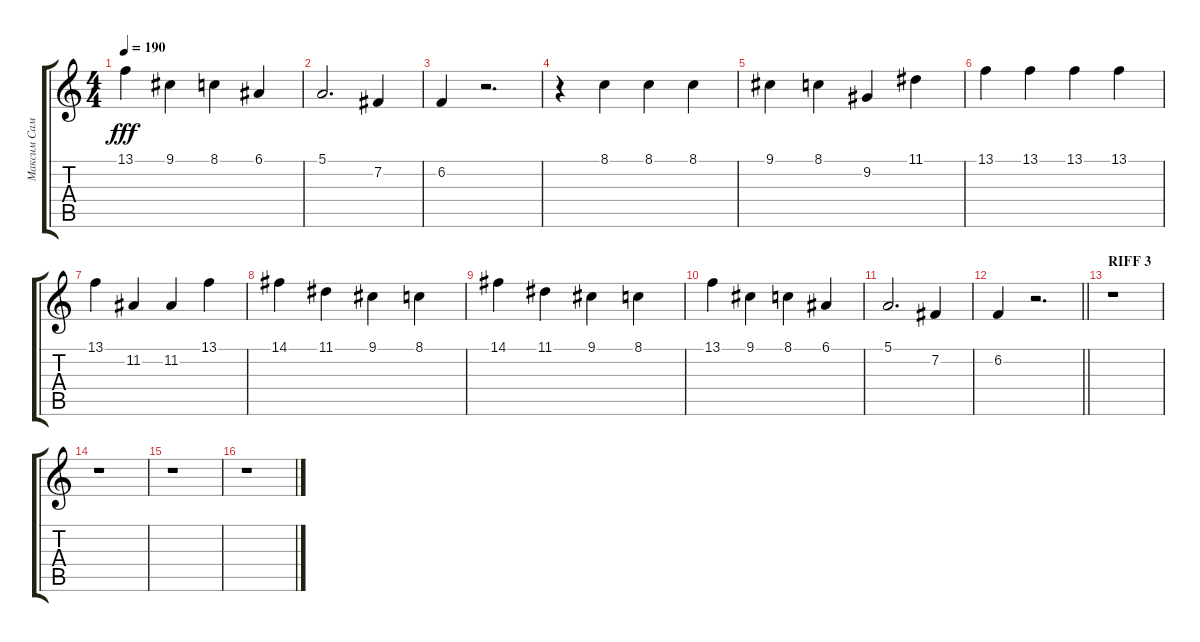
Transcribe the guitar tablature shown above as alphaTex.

\track ("Максим Самосват" "Максим Сам") {instrument piccolo}
\staff {score tabs}
\tuning (E4 B3 G3 D3 A2 E2) {hide}
\ts (4 4)
\tempo 190
\clef g2
\ks c
13.1.4{dy fff} 9.1.4 8.1.4 6.1.4 |
5.1.2{d} 7.2.4 |
6.2.4 r.2{d} |
r.4 8.1.4 8.1.4 8.1.4 |
9.1.4 8.1.4 9.2.4 11.1.4 |
13.1.4 13.1.4 13.1.4 13.1.4 |
13.1.4 11.2.4 11.2.4 13.1.4 |
14.1.4 11.1.4 9.1.4 8.1.4 |
14.1.4 11.1.4 9.1.4 8.1.4 |
13.1.4 9.1.4 8.1.4 6.1.4 |
5.1.2{d} 7.2.4 |
\barLineRight lightlight
6.2.4 r.2{d} |
\section ("" "RIFF 3")
r.1 |
r.1 |
r.1 |
r.1
